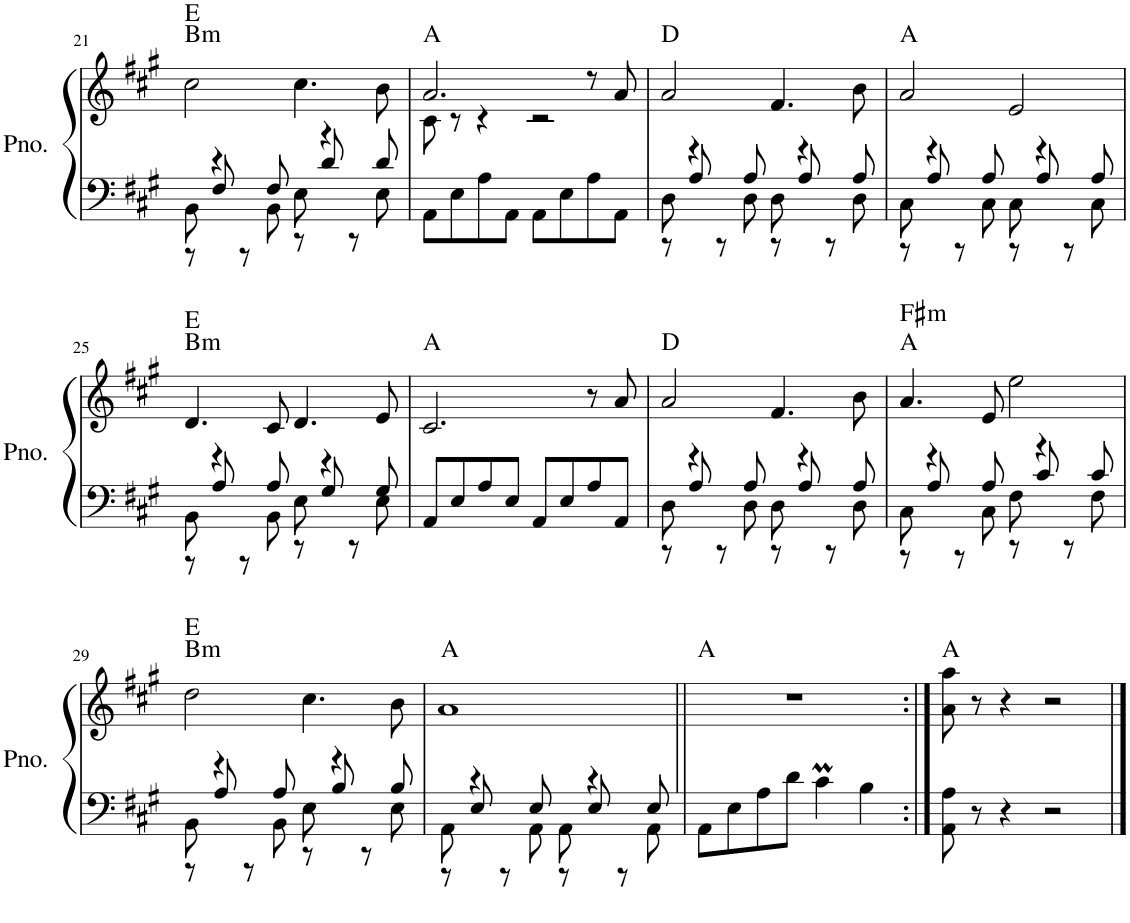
**kern	**kern	**harte
*part1	*part1	*part1
*staff2	*staff1	*
*I"Piano	*	*
*I'Pno.	*	*
!!LO:PB:g=z
*clefF4	*clefG2	*
*k[f#c#g#]	*k[f#c#g#]	*
*M4/4	*M4/4	*
=21	=21	=21
*^	*	*
!	!	!	!LO:H:n=1:kt=m
8BB\	8r	2cc#\	B:min E:maj
4r	8F#/	.	.
.	8r	.	.
8BB\	8F#/	.	.
8E\	8r	4.cc#\	.
4r	8d/	.	.
.	8r	.	.
8E\	8d/	8b\	.
*v	*v	*	*
=22	=22	=22
*	*^	*
8AA\L	2.a/	8c#\	A:maj
8E\	.	8r	.
8A\	.	4r	.
8AA\J	.	.	.
8AA\L	.	2r	.
8E\	.	.	.
8A\	8r	.	.
8AA\J	8a/	.	.
*	*v	*v	*
=23	=23	=23
*^	*	*
8D\	8r	2a/	D:maj
4r	8A/	.	.
.	8r	.	.
8D\	8A/	.	.
8D\	8r	4.f#/	.
4r	8A/	.	.
.	8r	.	.
8D\	8A/	8b\	.
=24	=24	=24	=24
8C#\	8r	2a/	A:maj
4r	8A/	.	.
.	8r	.	.
8C#\	8A/	.	.
8C#\	8r	2e/	.
4r	8A/	.	.
.	8r	.	.
8C#\	8A/	.	.
!!LO:LB:g=z
=25	=25	=25	=25
!	!	!	!LO:H:n=1:kt=m
8BB\	8r	4.d/	B:min E:maj
4r	8A/	.	.
.	8r	.	.
8BB\	8A/	8c#/	.
8E\	8r	4.d/	.
4r	8G#/	.	.
.	8r	.	.
8E\	8G#/	8e/	.
*v	*v	*	*
=26	=26	=26
8AA/L	2.c#/	A:maj
8E/	.	.
8A/	.	.
8E/J	.	.
8AA/L	.	.
8E/	.	.
8A/	8r	.
8AA/J	8a/	.
=27	=27	=27
*^	*	*
8D\	8r	2a/	D:maj
4r	8A/	.	.
.	8r	.	.
8D\	8A/	.	.
8D\	8r	4.f#/	.
4r	8A/	.	.
.	8r	.	.
8D\	8A/	8b\	.
=28	=28	=28	=28
!	!	!	!LO:H:n=2:kt=m
8C#\	8r	4.a/	A:maj F#:min
4r	8A/	.	.
.	8r	.	.
8C#\	8A/	8e/	.
8F#\	8r	2ee\	.
4r	8c#/	.	.
.	8r	.	.
8F#\	8c#/	.	.
!!LO:LB:g=z
=29	=29	=29	=29
!	!	!	!LO:H:n=1:kt=m
8BB\	8r	2dd\	B:min E:maj
4r	8A/	.	.
.	8r	.	.
8BB\	8A/	.	.
8E\	8r	4.cc#\	.
4r	8B/	.	.
.	8r	.	.
8E\	8B/	8b\	.
=30	=30	=30	=30
8AA\	8r	1a	A:maj
4r	8E/	.	.
.	8r	.	.
8AA\	8E/	.	.
8AA\	8r	.	.
4r	8E/	.	.
.	8r	.	.
8AA\	8E/	.	.
*v	*v	*	*
=31||	=31||	=31||
8AA\L	1r	A:maj
8E\	.	.
8A\	.	.
8d\J	.	.
4c#m\	.	.
4B\	.	.
=32:|!	=32:|!	=32:|!
8AA\ 8A\	8a\ 8aa\	A:maj
8r	8r	.
4r	4r	.
2r	2r	.
==	==	==
*-	*-	*-
